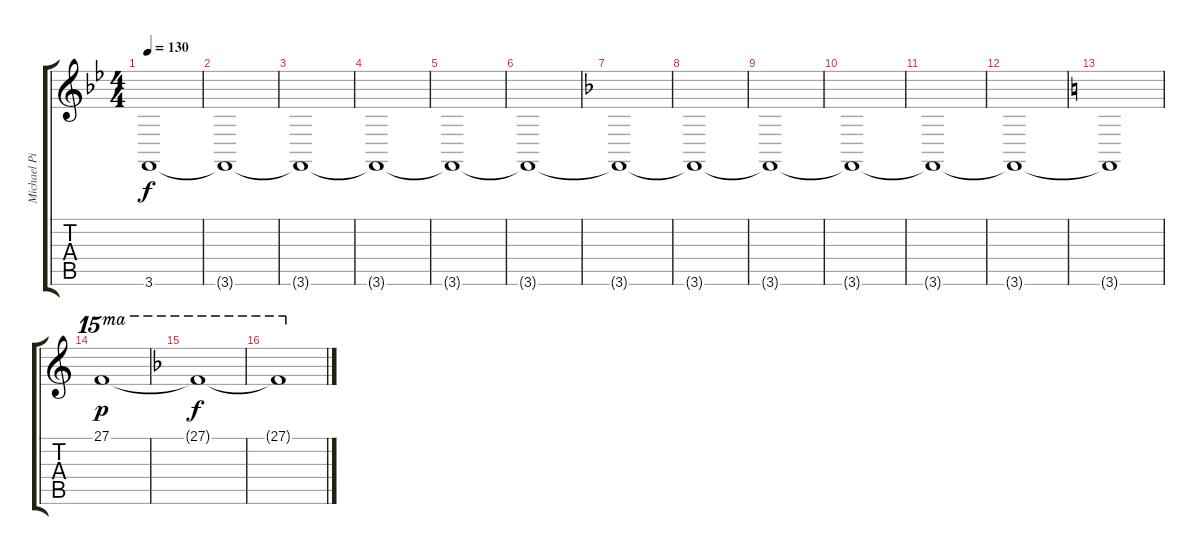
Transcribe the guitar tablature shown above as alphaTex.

\track ("Michael Pinnella (keyboard)" "Michael Pi") {instrument stringensemble1}
\staff {score tabs}
\tuning (D4 A3 F3 C3 G2 D2) {hide}
\ts (4 4)
\tempo 130
\clef g2
\ks gminor
3.6{t}.1{dy f} |
3.6{t}.1 |
3.6{t}.1 |
3.6{t}.1 |
3.6{t}.1 |
3.6{t}.1 |
\ks dminor
3.6{t}.1 |
3.6{t}.1 |
3.6{t}.1 |
3.6{t}.1 |
3.6{t}.1 |
3.6{t}.1 |
\ks aminor
3.6{t}.1 |
27.1.1{ot 15ma dy p} |
\ks dminor
27.1{t}.1{ot 15ma dy f} |
27.1{t}.1{ot 15ma}
